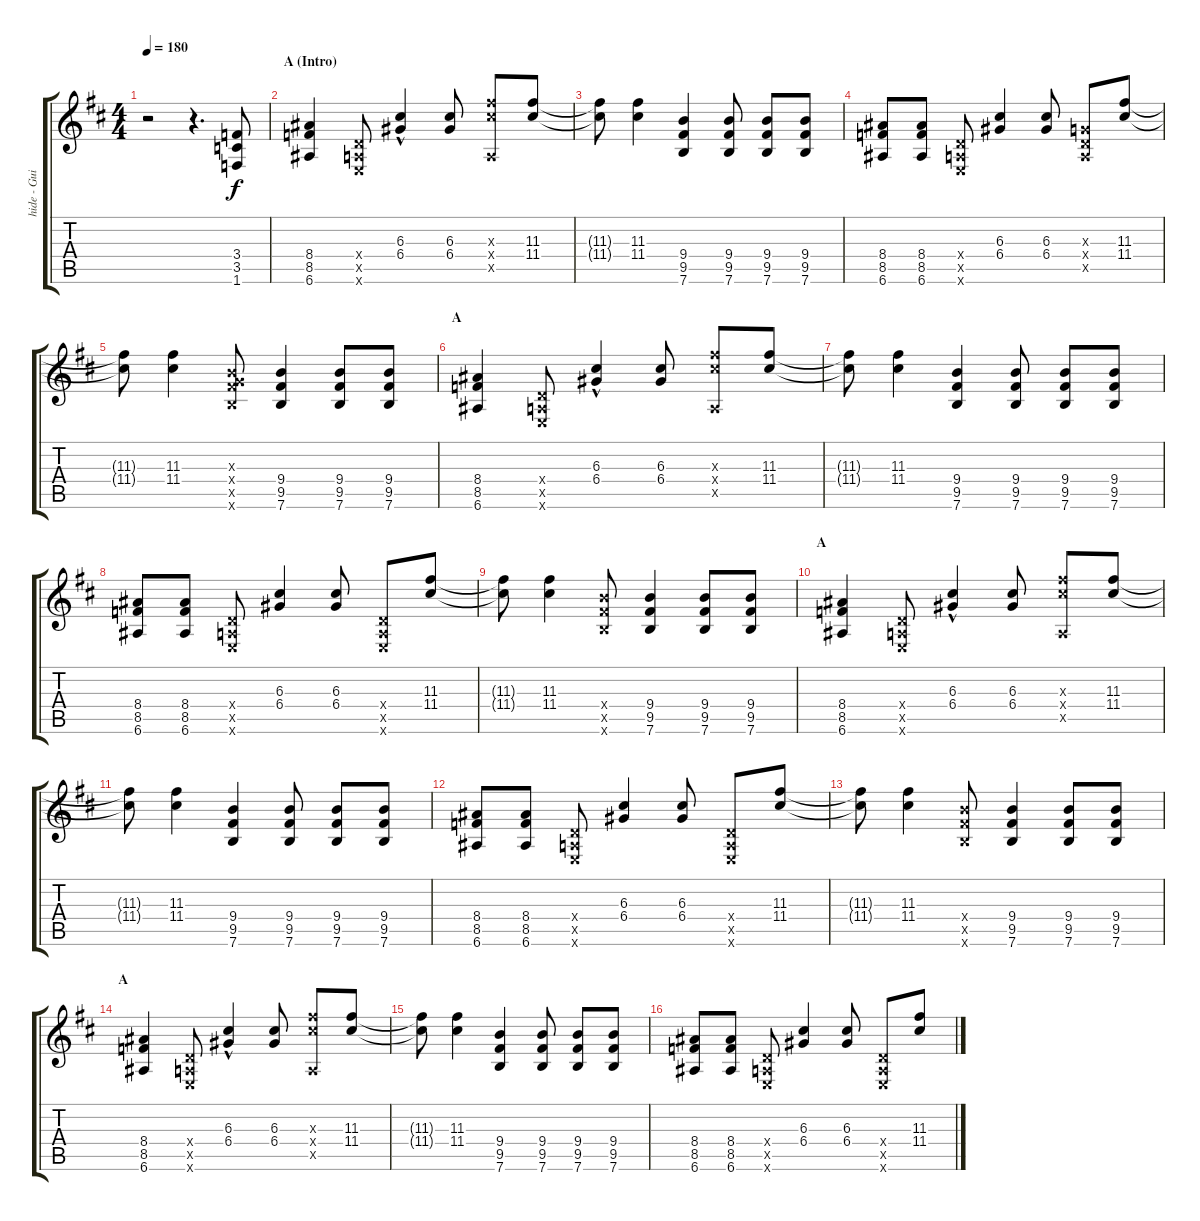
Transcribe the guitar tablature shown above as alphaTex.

\track ("hide - Guitarra -" "hide - Gui") {instrument distortionguitar}
\staff {score tabs}
\tuning (E4 B3 G3 D3 A2 E2) {hide}
\ts (4 4)
\tempo 180
\clef g2
\ks bminor
r.2{dy f instrument electricguitarclean} r.4{d} (3.4 3.5 1.6).8 |
\section ("" "A (Intro)")
(8.4 8.5 6.6).4 (0.4{x} 0.5{x} 0.6{x}).8 (6.3 6.4{hac}).4 (6.3 6.4).8 (11.3{x} 11.4{x} 0.5{x}).8 (11.3 11.4).8 |
(11.3{t} 11.4{t}).8 (11.3 11.4).4 (9.4 9.5 7.6).4 (9.4 9.5 7.6).8 (9.4 9.5 7.6).8 (9.4 9.5 7.6).8 |
(8.4 8.5 6.6).8 (8.4 8.5 6.6).8 (0.4{x} 0.5{x} 0.6{x}).8 (6.3 6.4).4 (6.3 6.4).8 (0.3{x} 0.4{x} 0.5{x}).8 (11.3 11.4).8 |
(11.3{t} 11.4{t}).8 (11.3 11.4).4 (0.3{x} 9.4{x} 9.5{x} 7.6{x}).8 (9.4 9.5 7.6).4 (9.4 9.5 7.6).8 (9.4 9.5 7.6).8 |
\section ("" "A")
(8.4 8.5 6.6).4 (0.4{x} 0.5{x} 0.6{x}).8 (6.3 6.4{hac}).4 (6.3 6.4).8 (11.3{x} 11.4{x} 0.5{x}).8 (11.3 11.4).8 |
(11.3{t} 11.4{t}).8 (11.3 11.4).4 (9.4 9.5 7.6).4 (9.4 9.5 7.6).8 (9.4 9.5 7.6).8 (9.4 9.5 7.6).8 |
(8.4 8.5 6.6).8 (8.4 8.5 6.6).8 (0.4{x} 0.5{x} 0.6{x}).8 (6.3 6.4).4 (6.3 6.4).8 (0.4{x} 0.5{x} 0.6{x}).8 (11.3 11.4).8 |
(11.3{t} 11.4{t}).8 (11.3 11.4).4 (9.4{x} 9.5{x} 7.6{x}).8 (9.4 9.5 7.6).4 (9.4 9.5 7.6).8 (9.4 9.5 7.6).8 |
\section ("" "A")
(8.4 8.5 6.6).4 (0.4{x} 0.5{x} 0.6{x}).8 (6.3 6.4{hac}).4 (6.3 6.4).8 (11.3{x} 11.4{x} 0.5{x}).8 (11.3 11.4).8 |
(11.3{t} 11.4{t}).8 (11.3 11.4).4 (9.4 9.5 7.6).4 (9.4 9.5 7.6).8 (9.4 9.5 7.6).8 (9.4 9.5 7.6).8 |
(8.4 8.5 6.6).8 (8.4 8.5 6.6).8 (0.4{x} 0.5{x} 0.6{x}).8 (6.3 6.4).4 (6.3 6.4).8 (0.4{x} 0.5{x} 0.6{x}).8 (11.3 11.4).8 |
(11.3{t} 11.4{t}).8 (11.3 11.4).4 (9.4{x} 9.5{x} 7.6{x}).8 (9.4 9.5 7.6).4 (9.4 9.5 7.6).8 (9.4 9.5 7.6).8 |
\section ("" "A")
(8.4 8.5 6.6).4 (0.4{x} 0.5{x} 0.6{x}).8 (6.3 6.4{hac}).4 (6.3 6.4).8 (11.3{x} 11.4{x} 0.5{x}).8 (11.3 11.4).8 |
(11.3{t} 11.4{t}).8 (11.3 11.4).4 (9.4 9.5 7.6).4 (9.4 9.5 7.6).8 (9.4 9.5 7.6).8 (9.4 9.5 7.6).8 |
(8.4 8.5 6.6).8 (8.4 8.5 6.6).8 (0.4{x} 0.5{x} 0.6{x}).8 (6.3 6.4).4 (6.3 6.4).8 (0.4{x} 0.5{x} 0.6{x}).8 (11.3 11.4).8
